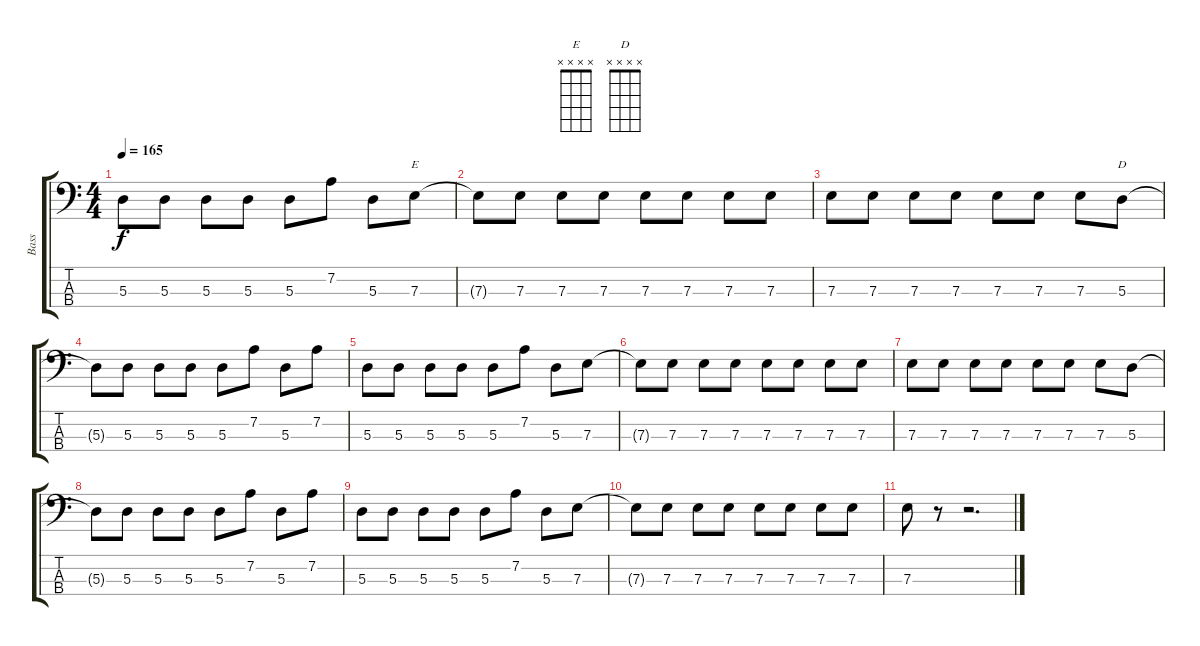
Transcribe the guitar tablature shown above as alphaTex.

\track ("Bass" "Bass") {instrument electricbassfinger}
\staff {score tabs}
\tuning (G2 D2 A1 E1) {hide}
\chord ("E" x x x x)
\chord ("D" x x x x)
\ts (4 4)
\tempo 165
\clef f4
\ks c
5.3.8{dy f} 5.3.8 5.3.8 5.3.8 5.3.8 7.2.8 5.3.8 7.3.8{ch "E"} |
7.3{t}.8 7.3.8 7.3.8 7.3.8 7.3.8 7.3.8 7.3.8 7.3.8 |
7.3.8 7.3.8 7.3.8 7.3.8 7.3.8 7.3.8 7.3.8 5.3.8{ch "D"} |
5.3{t}.8 5.3.8 5.3.8 5.3.8 5.3.8 7.2.8 5.3.8 7.2.8 |
5.3.8 5.3.8 5.3.8 5.3.8 5.3.8 7.2.8 5.3.8 7.3.8 |
7.3{t}.8 7.3.8 7.3.8 7.3.8 7.3.8 7.3.8 7.3.8 7.3.8 |
7.3.8 7.3.8 7.3.8 7.3.8 7.3.8 7.3.8 7.3.8 5.3.8 |
5.3{t}.8 5.3.8 5.3.8 5.3.8 5.3.8 7.2.8 5.3.8 7.2.8 |
5.3.8 5.3.8 5.3.8 5.3.8 5.3.8 7.2.8 5.3.8 7.3.8 |
7.3{t}.8 7.3.8 7.3.8 7.3.8 7.3.8 7.3.8 7.3.8 7.3.8 |
7.3.8 r.8 r.2{d}
